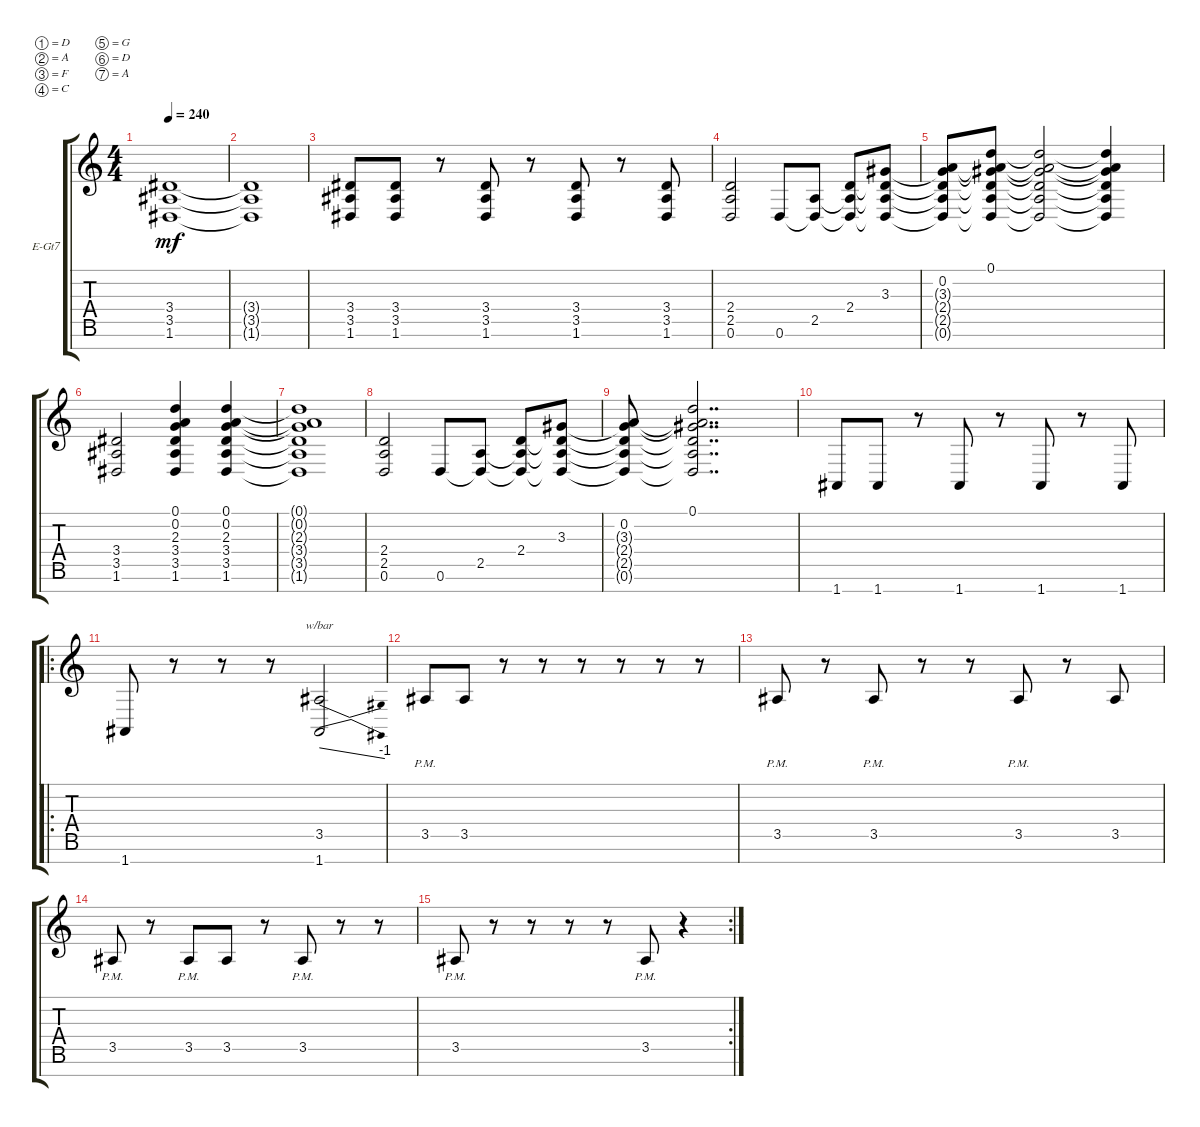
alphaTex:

\defaultSystemsLayout 4
\bracketExtendMode groupsimilarinstruments
\firstSystemTrackNameOrientation horizontal
\otherSystemsTrackNameOrientation horizontal
\track ("Electric Guitar" "E-Gt7") {instrument distortionguitar}
\staff {score tabs}
\tuning (D4 A3 F3 C3 G2 D2 A1)
\ts (4 4)
\tempo 240
\clef g2
\scale
0.333333
\ks c
(1.6 3.5 3.4).1{dy mf instrument distortionguitar} |
\scale
0.333333 (1.6{t} 3.4{t} 3.5{t}).1 |
\scale
0.333333 (1.6 3.5 3.4).8 (1.6 3.5 3.4).8 r.8 (1.6 3.5 3.4).8 r.8 (1.6 3.5 3.4).8 r.8 (1.6 3.5 3.4).8 |
\scale
0.333333 (0.6 2.5 2.4).2 0.6.8 (2.5 0.6{t}).8 (2.4 2.5{t} 0.6{t}).8 (3.3 2.4{t} 2.5{t} 0.6{t}).8 |
\scale
0.333333 (0.2 3.3{t} 2.4{t} 2.5{t} 0.6{t}).8 (0.1 0.2{t} 3.3{t} 2.4{t} 2.5{t} 0.6{t}).8 (0.1{t} 0.2{t} 3.3{t} 2.4{t} 2.5{t} 0.6{t}).2 (0.6{t} 2.5{t} 2.4{t} 3.3{t} 0.2{t} 0.1{t}).4 |
\scale
0.333333 (1.6 3.5 3.4).2 (1.6 3.5 3.4 2.3 0.2 0.1).4 (1.6 3.5 3.4 2.3 0.2 0.1).4 |
\scale
0.333333 (1.6{t} 3.5{t} 3.4{t} 2.3{t} 0.2{t} 0.1{t}).1 |
\scale
0.333333 (0.6 2.5 2.4).2 0.6.8 (2.5 0.6{t}).8 (2.4 2.5{t} 0.6{t}).8 (3.3 2.4{t} 2.5{t} 0.6{t}).8 |
\scale
0.333333 (0.2 0.6{t} 2.5{t} 2.4{t} 3.3{t}).8 (0.1 0.6{t} 2.5{t} 2.4{t} 3.3{t} 0.2{t}).2{dd} |
\scale
0.333333 1.7.8 1.7.8 r.8 1.7.8 r.8 1.7.8 r.8 1.7.8 |
\ro
\scale
0.374359 1.7.8 r.8 r.8 r.8 (1.7 3.5).2{tbe (dive default 0 0 45 -4)} |
\scale
0.312821 3.5{pm}.8 3.5.8 r.8 r.8 r.8 r.8 r.8 r.8 |
\scale
0.312821 3.5{pm}.8 r.8 3.5{pm}.8 r.8 r.8 3.5{pm}.8 r.8 3.5.8 |
\scale
0.322751 3.5{pm}.8 r.8 3.5{pm}.8 3.5.8 r.8 3.5{pm}.8 r.8 r.8 |
\rc 2
\scale
0.354497 3.5{pm}.8 r.8 r.8 r.8 r.8 3.5{pm}.8 r.4
